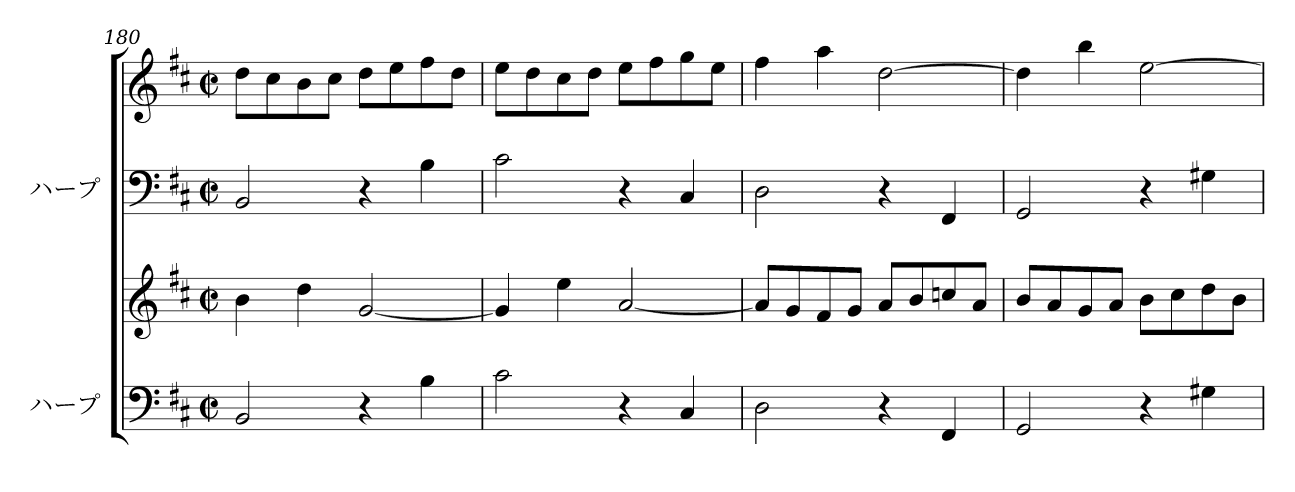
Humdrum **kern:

**kern	**kern	**kern	**kern
*part2	*part2	*part1	*part1
*staff4	*staff3	*staff2	*staff1
*I"ハープ	*	*I"ハープ	*
*clefF4	*clefG2	*clefF4	*clefG2
*k[f#c#]	*k[f#c#]	*k[f#c#]	*k[f#c#]
*M2/2	*M2/2	*M2/2	*M2/2
*met(c|)	*met(c|)	*met(c|)	*met(c|)
=180	=180	=180	=180
2BB/	4b\	2BB/	8dd\L
.	.	.	8cc#\
.	4dd\	.	8b\
.	.	.	8cc#\J
4r	[2g/	4r	8dd\L
.	.	.	8ee\
4B\	.	4B\	8ff#\
.	.	.	8dd\J
=181	=181	=181	=181
2c#\	4g/]	2c#\	8ee\L
.	.	.	8dd\
.	4ee\	.	8cc#\
.	.	.	8dd\J
4r	[2a/	4r	8ee\L
.	.	.	8ff#\
4C#/	.	4C#/	8gg\
.	.	.	8ee\J
=182	=182	=182	=182
2D\	8a/L]	2D\	4ff#\
.	8g/	.	.
.	8f#/	.	4aa\
.	8g/J	.	.
4r	8a/L	4r	[2dd\
.	8b/	.	.
4FF#/	8ccn/	4FF#/	.
.	8a/J	.	.
!!LO:PB:g=z
=183	=183	=183	=183
2GG/	8b/L	2GG/	4dd\]
.	8a/	.	.
.	8g/	.	4bb\
.	8a/J	.	.
4r	8b\L	4r	[2ee\
.	8cc#\	.	.
4G#X\	8dd\	4G#X\	.
.	8b\J	.	.
=	=	=	=
*-	*-	*-	*-
